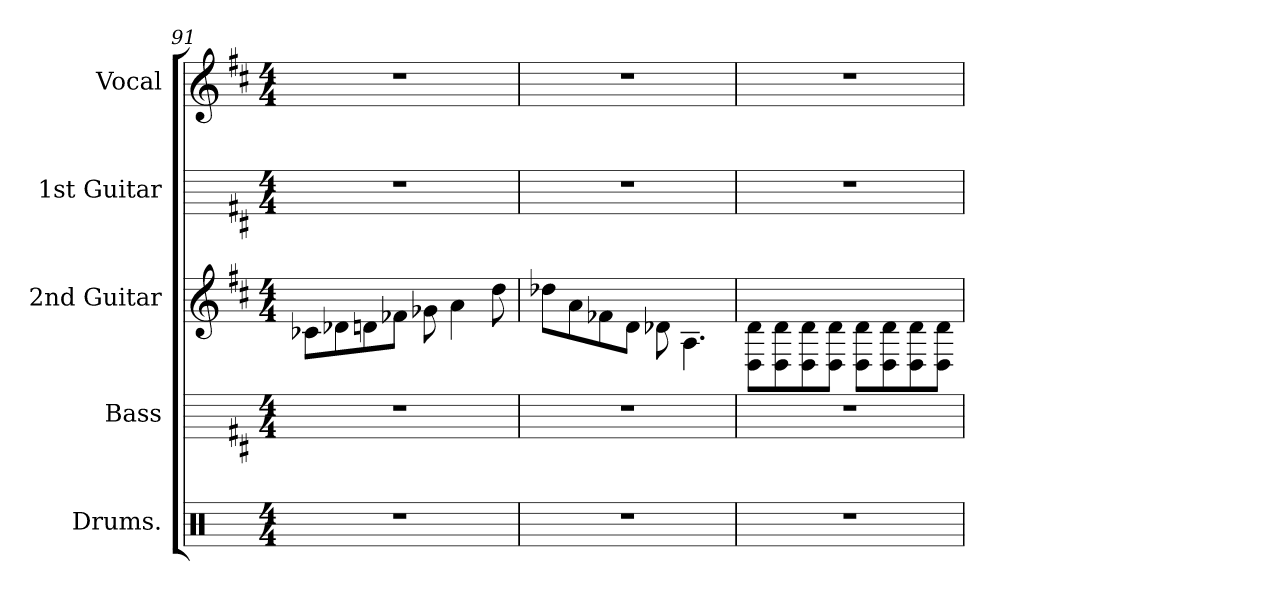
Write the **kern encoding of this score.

**kern	**kern	**kern	**kern	**kern
*part5	*part4	*part3	*part2	*part1
*staff5	*staff4	*staff3	*staff2	*staff1
*I"Drums.	*I"Bass	*I"2nd Guitar	*I"1st Guitar	*I"Vocal
*I'Drs.	*I'Ba.	*I'Gt.2	*I'Gt.1	*I'Vo.
*clefX	*	*	*	*clefG2
*	*ITrd7c12	*	*	*
*k[]	*k[f#c#]	*k[f#c#]	*k[f#c#]	*k[f#c#]
*M4/4	*M4/4	*M4/4	*M4/4	*M4/4
=91	=91	=91	=91	=91
1r	1r	8c-\L	1r	1r
.	.	8d-\	.	.
.	.	8d\	.	.
.	.	8f-\J	.	.
.	.	8g-\	.	.
.	.	4a\	.	.
.	.	8dd\	.	.
=92	=92	=92	=92	=92
1r	1r	8dd-\L	1r	1r
.	.	8a\	.	.
.	.	8f-\	.	.
.	.	8d\J	.	.
.	.	8d-\	.	.
.	.	4.A\	.	.
!!LO:PB:g=z
=93	=93	=93	=93	=93
1r	1r	8D\ 8d\L	1r	1r
.	.	8D\ 8d\	.	.
.	.	8D\ 8d\	.	.
.	.	8D\ 8d\J	.	.
.	.	8D\ 8d\L	.	.
.	.	8D\ 8d\	.	.
.	.	8D\ 8d\	.	.
.	.	8D\ 8d\J	.	.
=	=	=	=	=
*-	*-	*-	*-	*-
